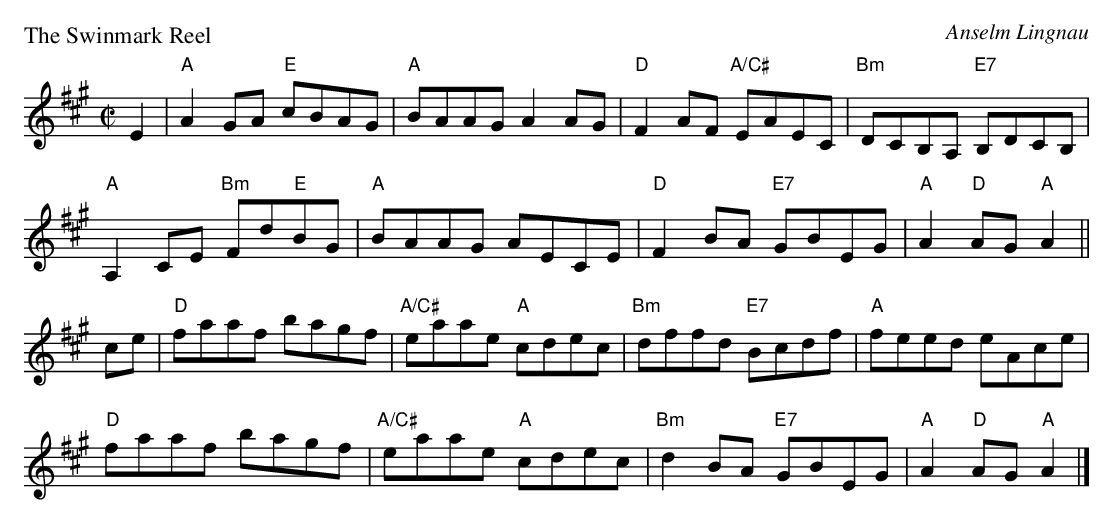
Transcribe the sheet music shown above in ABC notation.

X:1
P:The Swinmark Reel
C:Anselm Lingnau
M:C|
K:A
E2|"A"A2 GA "E"cBAG|"A"BAAG A2 AG|\
 "D"F2 AF "A/C#"EAEC|"Bm"DCB,A, "E7"B,DCB,|
"A"A,2 CE "Bm"Fd"E"BG|"A"BAAG AECE|"D"F2BA "E7"GBEG|"A"A2 "D"AG "A"A2||
ce|"D"faaf bagf|"A/C#"eaae "A"cdec|"Bm"dffd "E7"Bcdf|"A"feed eAce|
"D"faaf bagf|"A/C#"eaae "A"cdec|"Bm"d2 BA "E7"GBEG|"A"A2 "D"AG "A"A2|]
